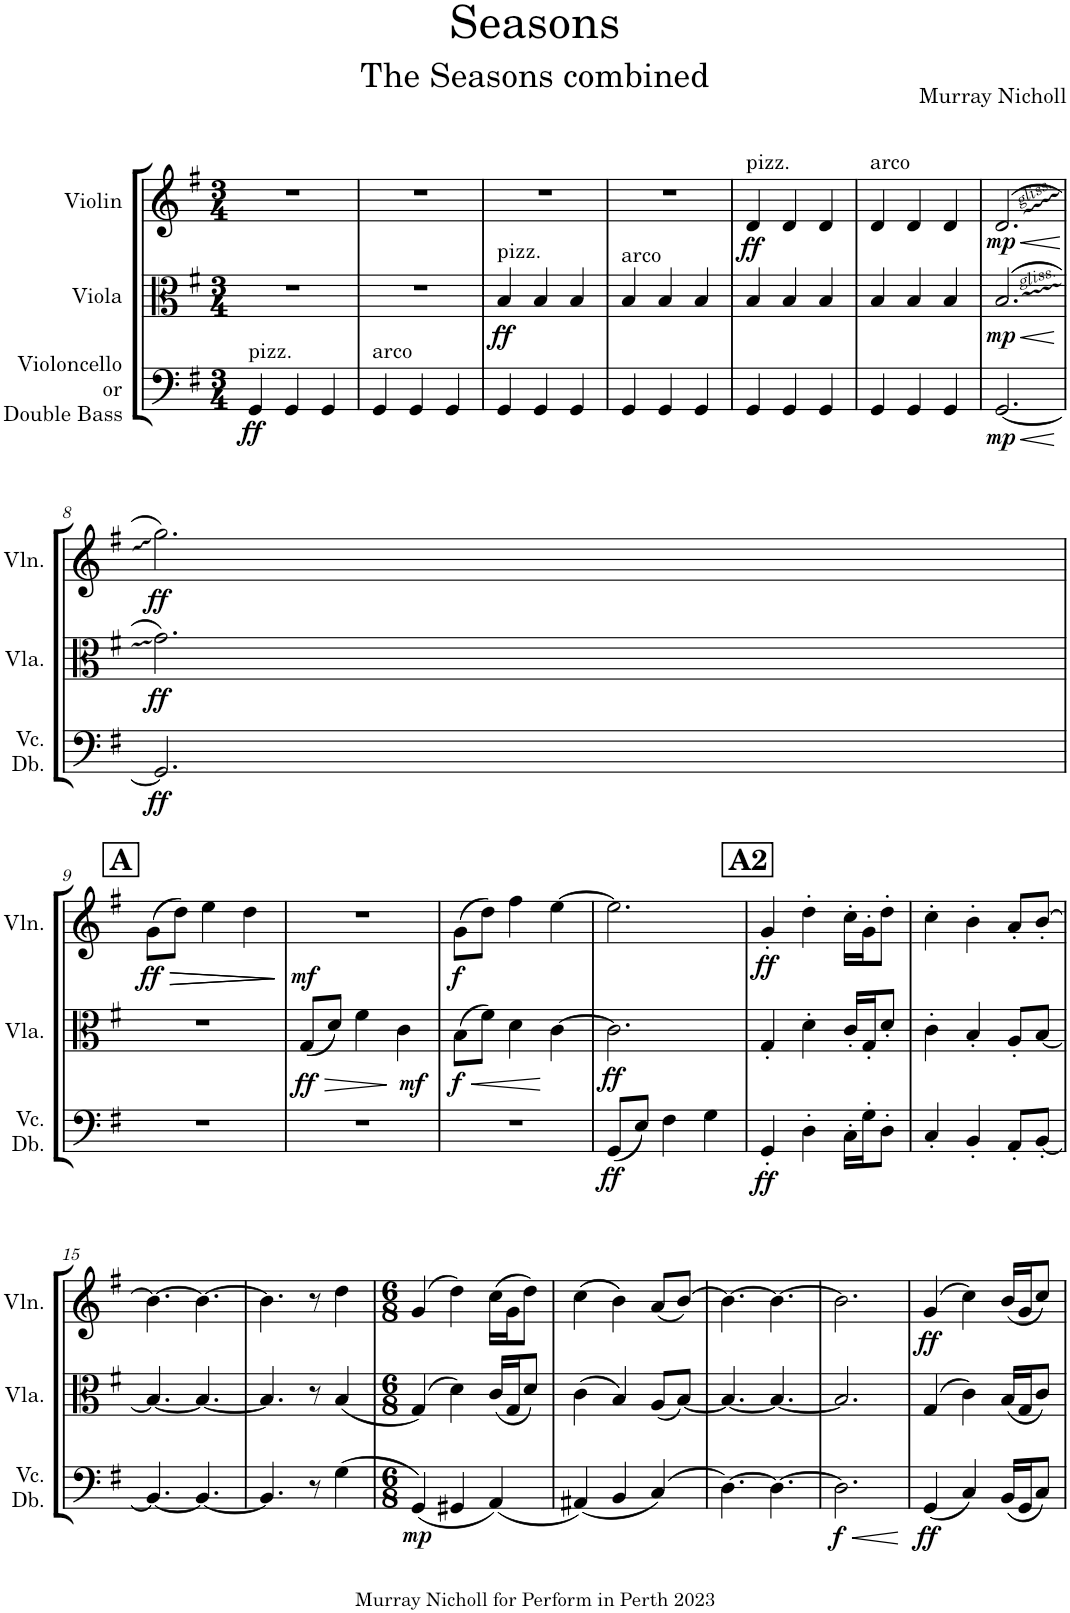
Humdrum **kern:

**kern	**dynam	**kern	**dynam	**kern	**dynam
*part3	*part3	*part2	*part2	*part1	*part1
*staff3	*staff3	*staff2	*staff2	*staff1	*staff1
*I"Violoncello  or Double Bass	*	*I"Viola	*	*I"Violin	*
*I'Vc. Db.	*	*I'Vla.	*	*I'Vln.	*
*clefF4	*	*clefC3	*	*clefG2	*
*k[f#]	*	*k[f#]	*	*k[f#]	*
*M3/4	*	*M3/4	*	*M3/4	*
=1	=1	=1	=1	=1	=1
!LO:TX:a:t=pizz.	!	!	!	!	!
!	!LO:DY:b	!	!	!	!
4GG/	ff	2.r	.	2.r	.
4GG/	.	.	.	.	.
4GG/	.	.	.	.	.
=2	=2	=2	=2	=2	=2
!LO:TX:a:t=arco	!	!	!	!	!
4GG/	.	2.r	.	2.r	.
4GG/	.	.	.	.	.
4GG/	.	.	.	.	.
=3	=3	=3	=3	=3	=3
!	!	!LO:TX:a:t=pizz.	!	!	!
!	!	!	!LO:DY:b	!	!
4GG/	.	4B/	ff	2.r	.
4GG/	.	4B/	.	.	.
4GG/	.	4B/	.	.	.
=4	=4	=4	=4	=4	=4
!	!	!LO:TX:a:t=arco	!	!	!
4GG/	.	4B/	.	2.r	.
4GG/	.	4B/	.	.	.
4GG/	.	4B/	.	.	.
=5	=5	=5	=5	=5	=5
!	!	!	!	!LO:TX:a:t=pizz.	!
!	!	!	!	!	!LO:DY:b
4GG/	.	4B/	.	4d/	ff
4GG/	.	4B/	.	4d/	.
4GG/	.	4B/	.	4d/	.
=6	=6	=6	=6	=6	=6
!	!	!	!	!LO:TX:a:t=arco	!
4GG/	.	4B/	.	4d/	.
4GG/	.	4B/	.	4d/	.
4GG/	.	4B/	.	4d/	.
=7	=7	=7	=7	=7	=7
!	!LO:HP:b	!	!LO:HP:b	!	!LO:HP:b
!	!LO:DY:n=1:b	!	!LO:DY:n=1:b	!	!LO:DY:n=1:b
[2.GG/	< mp	(2.B/	< mp	(2.d/	< mp
.	[	.	[	.	[
!!LO:LB:g=z
=8	=8	=8	=8	=8	=8
!	!LO:DY:b	!	!LO:DY:b	!	!LO:DY:b
2.GG/]	ff	2.g\)	ff	2.gg\)	ff
!!LO:LB:g=z
!!LO:REH:place=s1:a:B:cj:fs=14:t=A
=9	=9	=9	=9	=9	=9
!	!	!	!	!	!LO:HP:b
!	!	!	!	!	!LO:DY:n=1:b
2.r	.	2.r	.	(8g\L	> ff
!	!	!	!	!	!LO:HP:b
.	.	.	.	8dd\J)	>
.	.	.	.	4ee\	.
.	.	.	.	4dd\	.
.	.	.	.	.	] ]
=10	=10	=10	=10	=10	=10
!	!	!	!LO:HP:b	!	!
!	!	!	!LO:DY:n=1:b	!	!LO:DY:b
2.r	.	(8G/L	> ff	2.r	mf
.	.	8d/J)	.	.	.
.	.	4f#\	.	.	.
!	!	!	!LO:DY:n=2:b	!	!
.	.	4c\	] mf	.	.
=11	=11	=11	=11	=11	=11
!	!	!	!LO:HP:b	!	!
!	!	!	!LO:DY:n=1:b	!	!LO:DY:b
2.r	.	(8B\L	< f	(8g\L	f
.	.	8f#\J)	.	8dd\J)	.
.	.	4d\	.	4ff#\	.
.	.	[4c\	[	[4ee\	.
=12	=12	=12	=12	=12	=12
!	!LO:DY:b	!	!LO:DY:b	!	!
(8GG/L	ff	2.c\]	ff	2.ee\]	.
8E/J)	.	.	.	.	.
4F#\	.	.	.	.	.
4G\	.	.	.	.	.
!!LO:REH:place=s1:a:B:cj:fs=14:t=A2
=13	=13	=13	=13	=13	=13
!	!LO:DY:b	!	!	!	!LO:DY:b
4GG'/	ff	4G'/	.	4g'/	ff
4D'\	.	4d'\	.	4dd'\	.
16C'\LL	.	16c'/LL	.	16cc'\LL	.
16G'\J	.	16G'/J	.	16g'\J	.
8D'\J	.	8d'/J	.	8dd'\J	.
=14	=14	=14	=14	=14	=14
4C'/	.	4c'\	.	4cc'\	.
4BB'/	.	4B'/	.	4b'\	.
8AA'/L	.	8A'/L	.	8a'/L	.
[8BB'/J	.	[8B/J	.	[8b'/J	.
!!LO:LB:g=z
=15	=15	=15	=15	=15	=15
4.BB/_	.	4.B/_	.	4.b\_	.
4.BB/_	.	4.B/_	.	4.b\_	.
=16	=16	=16	=16	=16	=16
4.BB/]	.	4.B/]	.	4.b\]	.
8r	.	8r	.	8r	.
(4G\	.	(4B/	.	4dd\	.
=17	=17	=17	=17	=17	=17
*M6/8	*	*M6/8	*	*M6/8	*
!	!LO:DY:b	!	!	!	!
(4GG/)	mp	(4G/)	.	(4g/	.
4GG#X/	.	4d\)	.	4dd\)	.
(4AA/)	.	(16c/LL	.	(16cc\LL	.
.	.	16G/J	.	16g\J	.
.	.	8d/J)	.	8dd\J)	.
=18	=18	=18	=18	=18	=18
(4AA#X/)	.	(4c\	.	(4cc\	.
4BB/	.	4B/)	.	4b\)	.
(4C/)	.	(8A/L	.	(8a/L	.
.	.	[8B/J)	.	[8b/J)	.
=19	=19	=19	=19	=19	=19
[4.D\)	.	4.B/_	.	4.b\_	.
4.D\_	.	4.B/_	.	4.b\_	.
=20	=20	=20	=20	=20	=20
!	!LO:HP:b	!	!	!	!
!	!LO:DY:n=1:b	!	!	!	!
2.D\]	< f	2.B/]	.	2.b\]	.
.	[	.	.	.	.
=21	=21	=21	=21	=21	=21
!	!LO:DY:b	!	!	!	!LO:DY:b
(4GG/	ff	(4G/	.	(4g/	ff
4C/)	.	4c\)	.	4cc\)	.
(16BB/LL	.	(16B/LL	.	(16b/LL	.
16GG/J	.	16G/J	.	16g/J	.
8C/J)	.	8c/J)	.	8cc/J)	.
=	=	=	=	=	=
*-	*-	*-	*-	*-	*-
